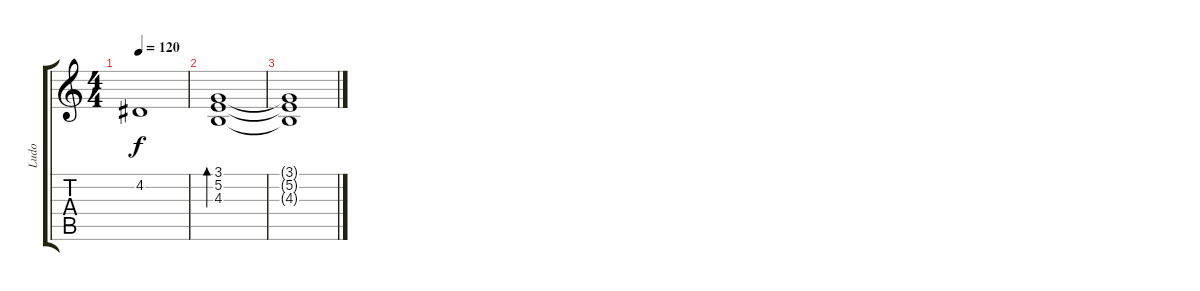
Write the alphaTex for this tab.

\track ("Ludo" "Ludo") {instrument harpsichord}
\staff {score tabs}
\tuning (E4 B3 G3 D3 A2 D2) {hide}
\ts (4 4)
\tempo 120
\clef g2
\ks c
4.2{t}.1{dy f} |
(3.1 5.2 4.3).1{bd 480} |
(3.1{t} 5.2{t} 4.3{t}).1
